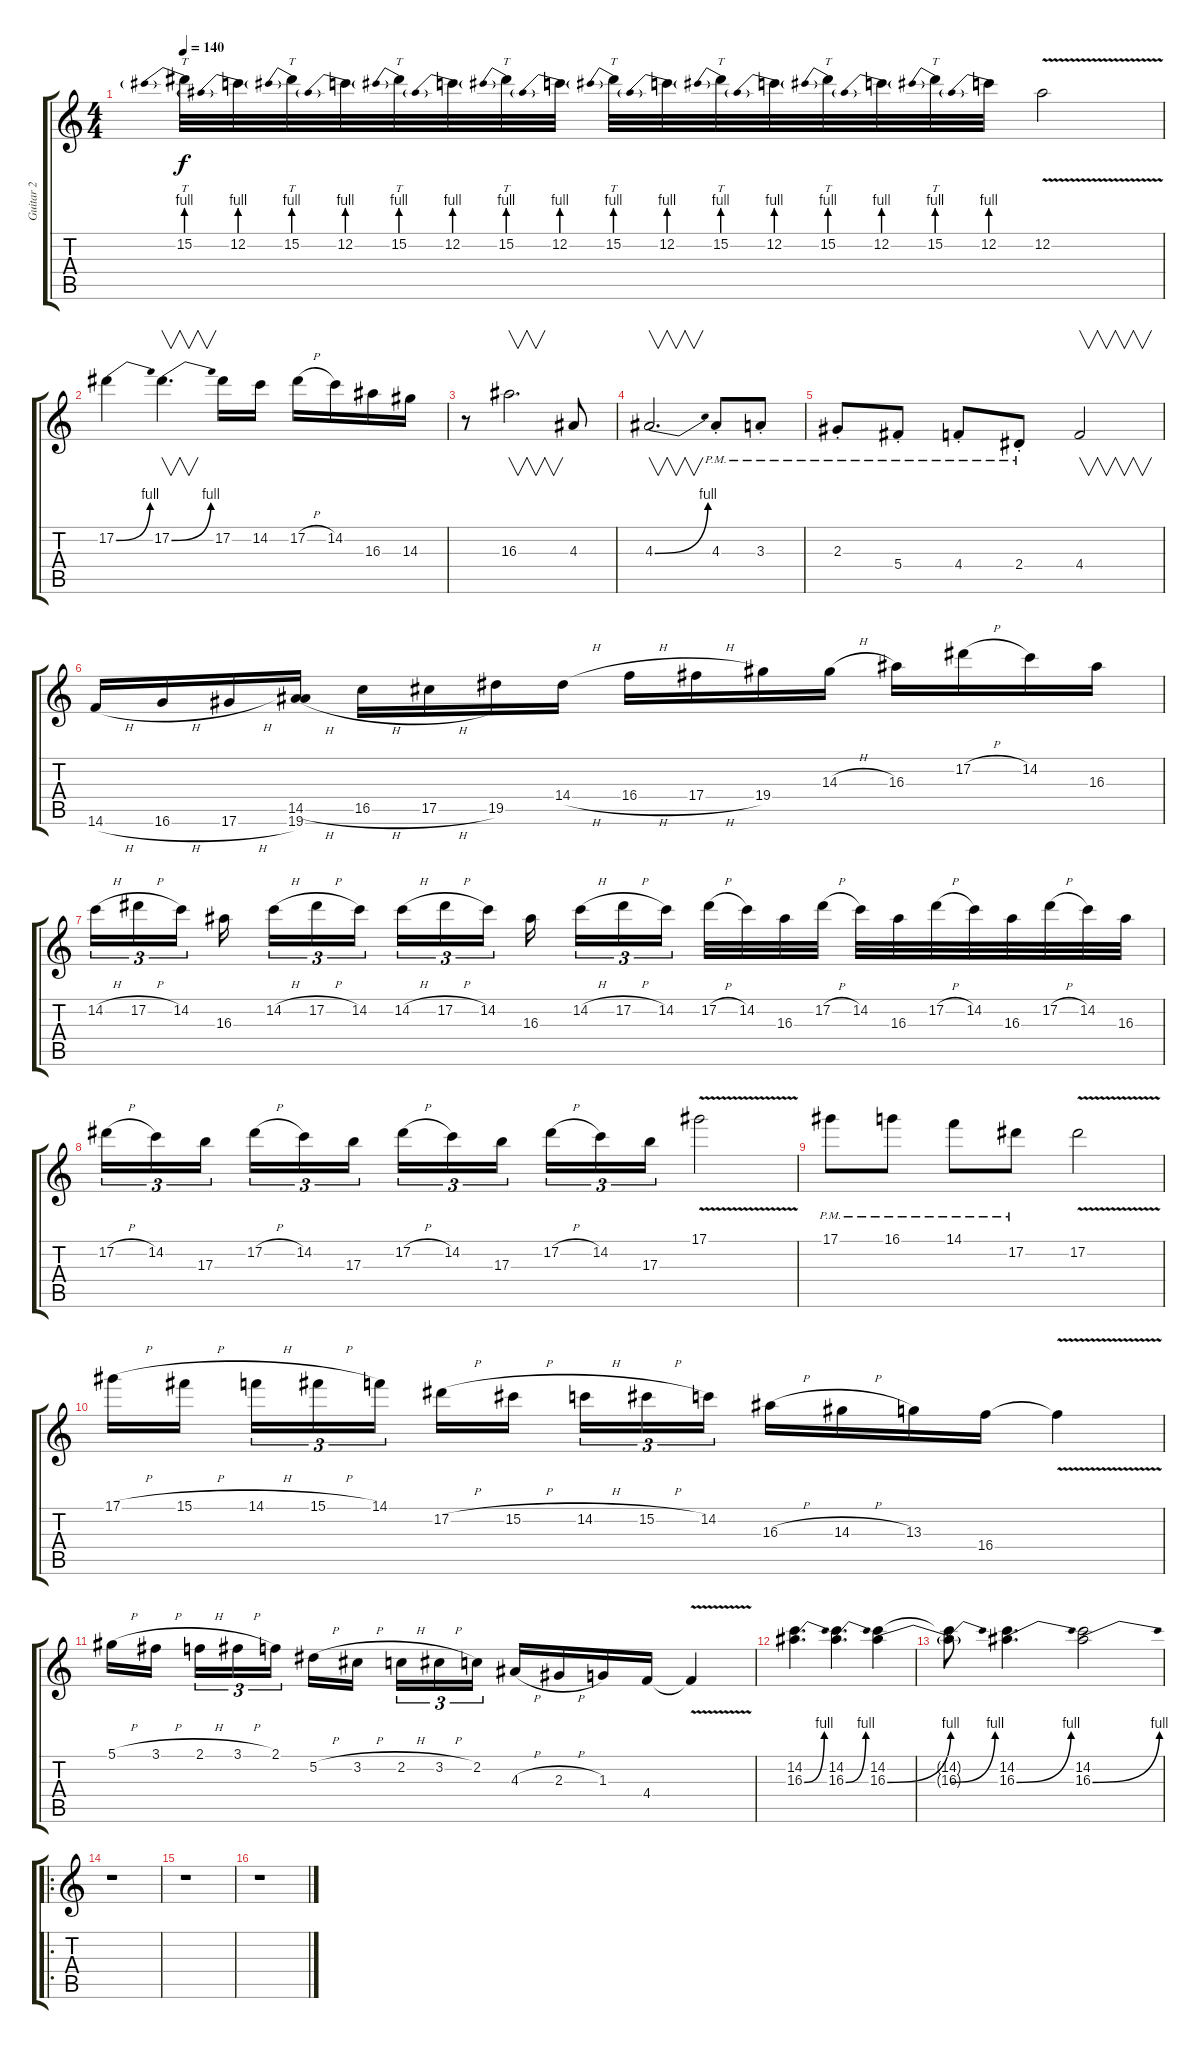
\track ("Guitar 2" "Guitar 2") {instrument distortionguitar}
\staff {score tabs}
\tuning (Eb4 Bb3 Gb3 Db3 Ab2 Eb2) {hide}
\ts (4 4)
\tempo 140
\clef g2
\ks c
15.2{be (prebend 0 4 60 4)}.32{tt dy f} 12.2{be (prebend 0 4 60 4)}.32 15.2{be (prebend 0 4 60 4)}.32{tt} 12.2{be (prebend 0 4 60 4)}.32 15.2{be (prebend 0 4 60 4)}.32{tt} 12.2{be (prebend 0 4 60 4)}.32 15.2{be (prebend 0 4 60 4)}.32{tt} 12.2{be (prebend 0 4 60 4)}.32 15.2{be (prebend 0 4 60 4)}.32{tt} 12.2{be (prebend 0 4 60 4)}.32 15.2{be (prebend 0 4 60 4)}.32{tt} 12.2{be (prebend 0 4 60 4)}.32 15.2{be (prebend 0 4 60 4)}.32{tt} 12.2{be (prebend 0 4 60 4)}.32 15.2{be (prebend 0 4 60 4)}.32{tt} 12.2{be (prebend 0 4 60 4)}.32 12.2{v}.2 |
17.2{be (bend 0 0 60 4)}.4 17.2{be (bend 0 0 60 4)}.4{v d} 17.2.16 14.2.16 17.2{h}.16 14.2.16 16.3.16 14.3.16 |
r.8 16.3.2{v d} 4.3.8 |
4.3{be (bend 0 0 60 4)}.2{v d} 4.3{pm st}.8 3.3{pm st}.8 |
2.3{pm st}.8 5.4{pm st}.8 4.4{pm st}.8 2.4{pm st}.8 4.4.2{v} |
14.6{h}.16 16.6{h}.16 17.6{h}.16 (14.5{h} 19.6).16 16.5{h}.16 17.5{h}.16 19.5.16 14.4{h}.16 16.4{h}.16 17.4{h}.16 19.4.16 14.3{h}.16 16.3.16 17.2{h}.16 14.2.16 16.3.16 |
14.2{h}.16{tu (3 2)} 17.2{h}.16{tu (3 2)} 14.2.16{tu (3 2) beam splitsecondary} 16.3.16{beam splitsecondary} 14.2{h}.16{tu (3 2)} 17.2{h}.16{tu (3 2)} 14.2.16{tu (3 2) beam splitsecondary} 14.2{h}.16{tu (3 2)} 17.2{h}.16{tu (3 2)} 14.2.16{tu (3 2) beam splitsecondary} 16.3.16 14.2{h}.16{tu (3 2)} 17.2{h}.16{tu (3 2)} 14.2.16{tu (3 2) beam splitsecondary} 17.2{h}.32 14.2.32 16.3.32 17.2{h}.32 14.2.32 16.3.32 17.2{h}.32 14.2.32 16.3.32 17.2{h}.32 14.2.32 16.3.32 |
17.2{h}.16{tu (3 2)} 14.2.16{tu (3 2)} 17.3.16{tu (3 2) beam splitsecondary} 17.2{h}.16{tu (3 2)} 14.2.16{tu (3 2)} 17.3.16{tu (3 2)} 17.2{h}.16{tu (3 2)} 14.2.16{tu (3 2)} 17.3.16{tu (3 2) beam splitsecondary} 17.2{h}.16{tu (3 2)} 14.2.16{tu (3 2)} 17.3.16{tu (3 2)} 17.1{v}.2 |
17.1{pm}.8 16.1{pm}.8 14.1{pm}.8 17.2{pm}.8 17.2{v}.2 |
17.1{h}.16 15.1{h}.16{beam splitsecondary} 14.1{h}.16{tu (3 2)} 15.1{h}.16{tu (3 2)} 14.1.16{tu (3 2)} 17.2{h}.16 15.2{h}.16{beam splitsecondary} 14.2{h}.16{tu (3 2)} 15.2{h}.16{tu (3 2)} 14.2.16{tu (3 2)} 16.3{h}.16 14.3{h}.16 13.3.16 16.4.16 16.4{v t}.4 |
5.1{h}.16 3.1{h}.16{beam splitsecondary} 2.1{h}.16{tu (3 2)} 3.1{h}.16{tu (3 2)} 2.1.16{tu (3 2)} 5.2{h}.16 3.2{h}.16{beam splitsecondary} 2.2{h}.16{tu (3 2)} 3.2{h}.16{tu (3 2)} 2.2.16{tu (3 2)} 4.3{h}.16 2.3{h}.16 1.3.16 4.4.16 4.4{v t}.4 |
(14.2 16.3{be (bend 0 0 60 4)}).4{d} (14.2 16.3{be (bend 0 0 60 4)}).4{d} (14.2 16.3{be (bend 0 0 60 4)}).4 |
(14.2{t} 16.3{be (bend 0 0 60 4) t}).8 (14.2 16.3{be (bend 0 0 60 4)}).4{d} (14.2 16.3{be (bend 0 0 60 4)}).2 |
\ro
r.1 |
r.1 |
r.1
